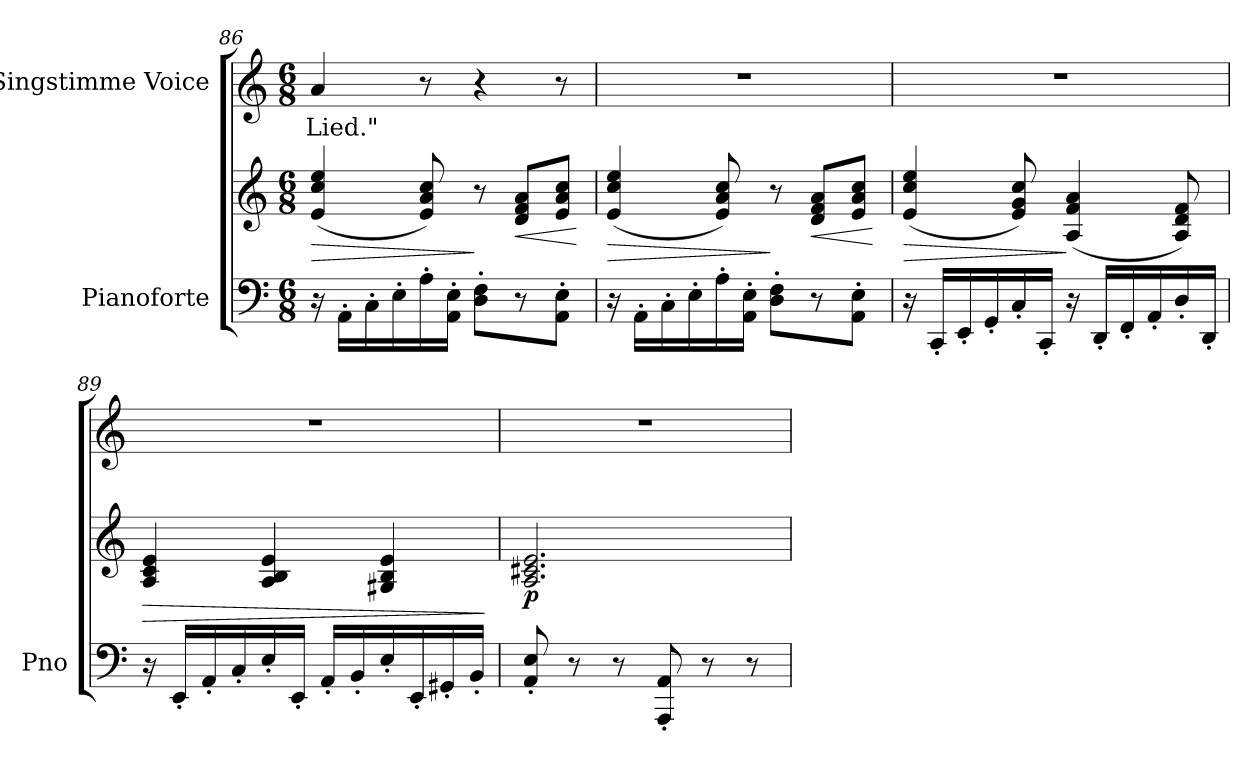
**kern	**kern	**dynam	**kern	**text
*part2	*part2	*part2	*part1	*part1
*staff3	*staff2	*staff2/3	*staff1	*staff1
*I"Pianoforte	*	*	*I"Singstimme Voice	*
*I'Pno	*	*	*	*
*clefF4	*clefG2	*	*clefG2	*
*k[]	*k[]	*	*k[]	*
*M6/8	*M6/8	*	*M6/8	*
=86	=86	=86	=86	=86
!	!	!LO:HP:b	!	!LO:LY:b
16r	(>4e/ 4cc/ 4ee/	>	4a/	Lied."
16AA'\LL	.	.	.	.
16C'\	.	.	.	.
16E'\	.	.	.	.
16A'\	8e/ 8a/ 8cc/)	.	8r	.
16AA\' 16E\'JJ	.	.	.	.
8D\' 8F\'L	8r	]	4r	.
!	!	!LO:HP:b	!	!
8r	8d/ 8f/ 8a/L	<	.	.
8AA\' 8E\'J	8e/ 8a/ 8cc/J	.	8r	.
.	.	[	.	.
=87	=87	=87	=87	=87
!	!	!LO:HP:b	!	!
16r	(>4e/ 4cc/ 4ee/	>	2.r	.
16AA'\LL	.	.	.	.
16C'\	.	.	.	.
16E'\	.	.	.	.
16A'\	8e/ 8a/ 8cc/)	.	.	.
16AA\' 16E\'JJ	.	.	.	.
8D\' 8F\'L	8r	]	.	.
!	!	!LO:HP:b	!	!
8r	8d/ 8f/ 8a/L	<	.	.
8AA\' 8E\'J	8e/ 8a/ 8cc/J	.	.	.
.	.	[	.	.
!!LO:LB:g=z
=88	=88	=88	=88	=88
!	!	!LO:HP:b	!	!
16r	(>4e/ 4cc/ 4ee/	>	2.r	.
16CC'/LL	.	.	.	.
16EE'/	.	.	.	.
16GG'/	.	.	.	.
16C'/	8e/ 8g/ 8cc/)	.	.	.
16CC'/JJ	.	.	.	.
16r	(>4A/ 4f/ 4a/	]	.	.
16DD'/LL	.	.	.	.
16FF'/	.	.	.	.
16AA'/	.	.	.	.
16D'/	8A/ 8d/ 8f/)	.	.	.
16DD'/JJ	.	.	.	.
=89	=89	=89	=89	=89
!	!	!LO:HP:b	!	!
16r	4A/ 4c/ 4e/	>	2.r	.
16EE'/LL	.	.	.	.
16AA'/	.	.	.	.
16C'/	.	.	.	.
16E'/	4A/ 4B/ 4e/	.	.	.
16EE'/JJ	.	.	.	.
16AA'/LL	.	.	.	.
16BB'/	.	.	.	.
16E'/	4G#X/ 4B/ 4e/	.	.	.
16EE'/	.	.	.	.
16GG#X'/	.	.	.	.
16BB'/JJ	.	.	.	.
.	.	]	.	.
=90	=90	=90	=90	=90
!	!	!LO:DY:b	!	!
8AA/' 8E/'	2.A/ 2.c#X/ 2.e/	p	2.r	.
8r	.	.	.	.
8r	.	.	.	.
8AAA/' 8AA/'	.	.	.	.
8r	.	.	.	.
8r	.	.	.	.
=	=	=	=	=
*-	*-	*-	*-	*-
